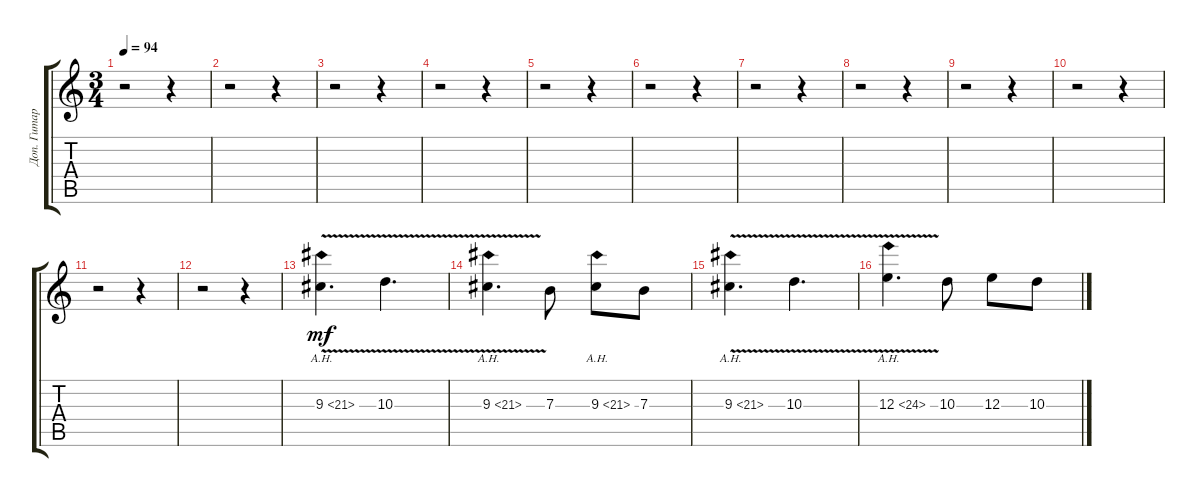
\track ("Доп. Гитара" "Доп. Гитар") {instrument distortionguitar}
\staff {score tabs}
\tuning (Db4 Ab3 E3 B2 Gb2 Db2) {hide}
\ts (3 4)
\tempo 94
\clef g2
\ks c
r.2{dy mf} r.4 |
r.2 r.4 |
r.2 r.4 |
r.2 r.4 |
r.2 r.4 |
r.2 r.4 |
r.2 r.4 |
r.2 r.4 |
r.2 r.4 |
r.2 r.4 |
r.2 r.4 |
r.2 r.4 |
9.3{ah 12 v}.4{d} 10.3{v}.4{d} |
9.3{ah 12 v}.4{d} 7.3.8 9.3{ah 12}.8 7.3.8 |
9.3{ah 12 v}.4{d} 10.3{v}.4{d} |
12.3{ah 12 v}.4{d} 10.3.8 12.3.8 10.3.8
